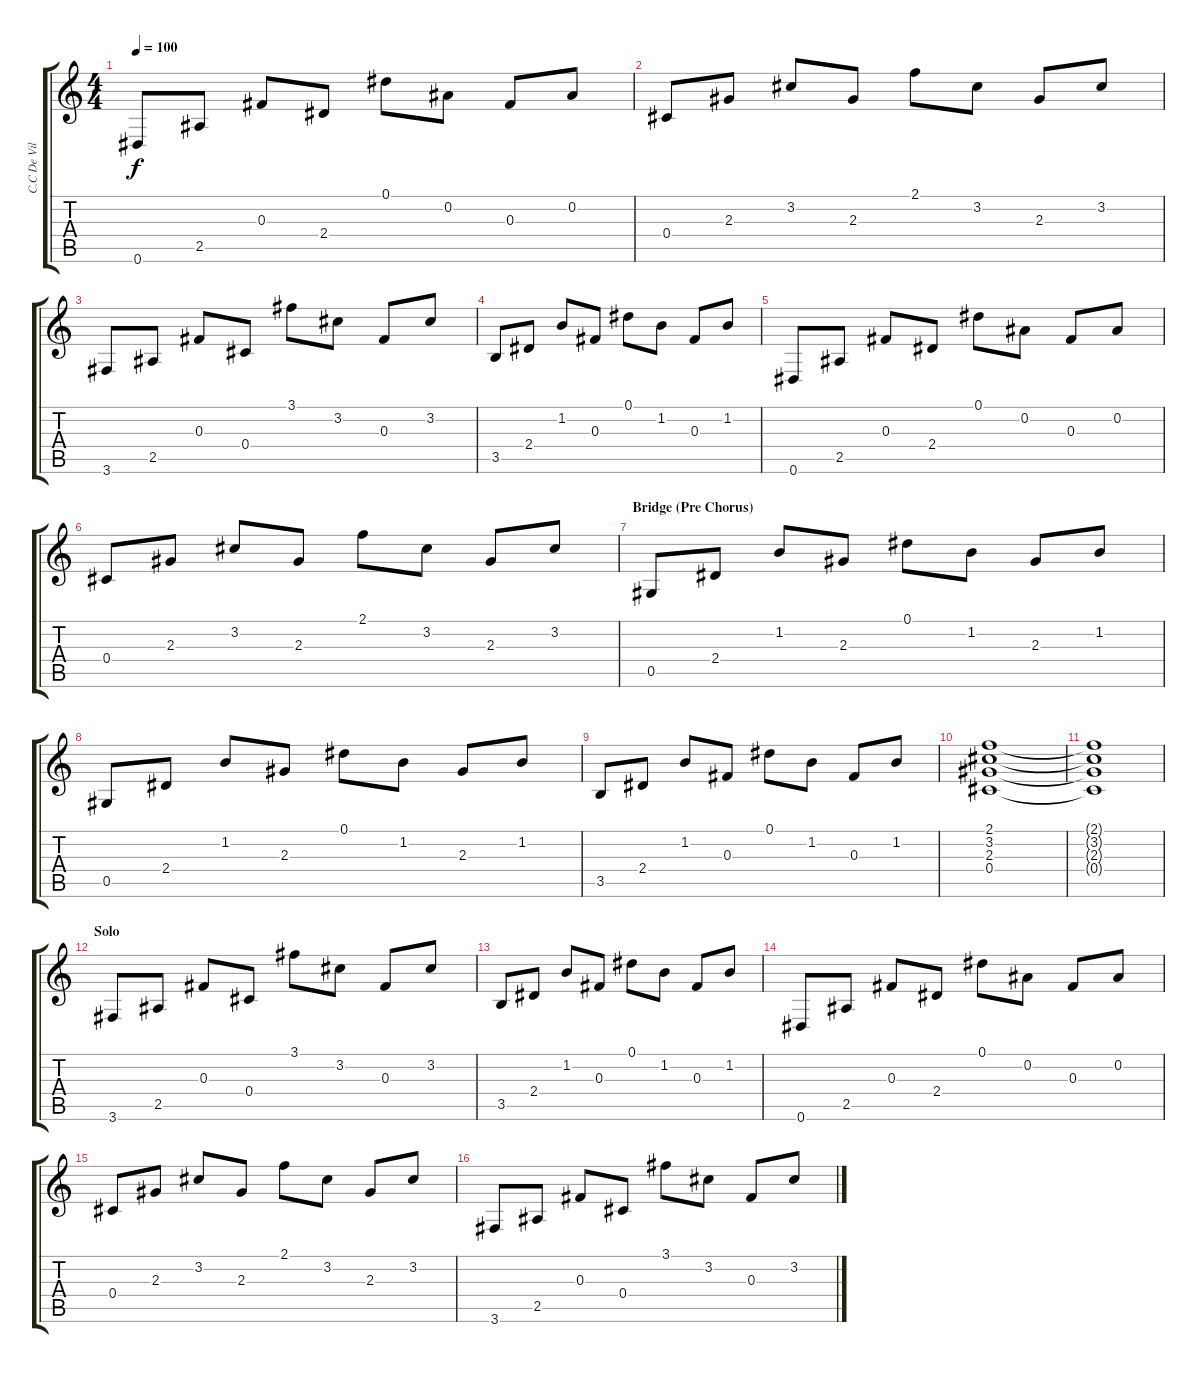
\track ("C.C De Ville Rhythm Guitar" "C.C De Vil") {instrument electricguitarclean}
\staff {score tabs}
\tuning (Eb4 Bb3 Gb3 Db3 Ab2 Eb2) {hide}
\ts (4 4)
\tempo 100
\clef g2
\ks c
0.6.8{dy f} 2.5.8 0.3.8 2.4.8 0.1.8 0.2.8 0.3.8 0.2.8 |
0.4.8 2.3.8 3.2.8 2.3.8 2.1.8 3.2.8 2.3.8 3.2.8 |
3.6.8 2.5.8 0.3.8 0.4.8 3.1.8 3.2.8 0.3.8 3.2.8 |
3.5.8 2.4.8 1.2.8 0.3.8 0.1.8 1.2.8 0.3.8 1.2.8 |
0.6.8 2.5.8 0.3.8 2.4.8 0.1.8 0.2.8 0.3.8 0.2.8 |
0.4.8 2.3.8 3.2.8 2.3.8 2.1.8 3.2.8 2.3.8 3.2.8 |
\section ("" "Bridge (Pre Chorus)")
0.5.8 2.4.8 1.2.8 2.3.8 0.1.8 1.2.8 2.3.8 1.2.8 |
0.5.8 2.4.8 1.2.8 2.3.8 0.1.8 1.2.8 2.3.8 1.2.8 |
3.5.8 2.4.8 1.2.8 0.3.8 0.1.8 1.2.8 0.3.8 1.2.8 |
(2.1 3.2 2.3 0.4).1 |
(2.1{t} 3.2{t} 2.3{t} 0.4{t}).1 |
\section ("" "Solo")
3.6.8 2.5.8 0.3.8 0.4.8 3.1.8 3.2.8 0.3.8 3.2.8 |
3.5.8 2.4.8 1.2.8 0.3.8 0.1.8 1.2.8 0.3.8 1.2.8 |
0.6.8 2.5.8 0.3.8 2.4.8 0.1.8 0.2.8 0.3.8 0.2.8 |
0.4.8 2.3.8 3.2.8 2.3.8 2.1.8 3.2.8 2.3.8 3.2.8 |
3.6.8 2.5.8 0.3.8 0.4.8 3.1.8 3.2.8 0.3.8 3.2.8
